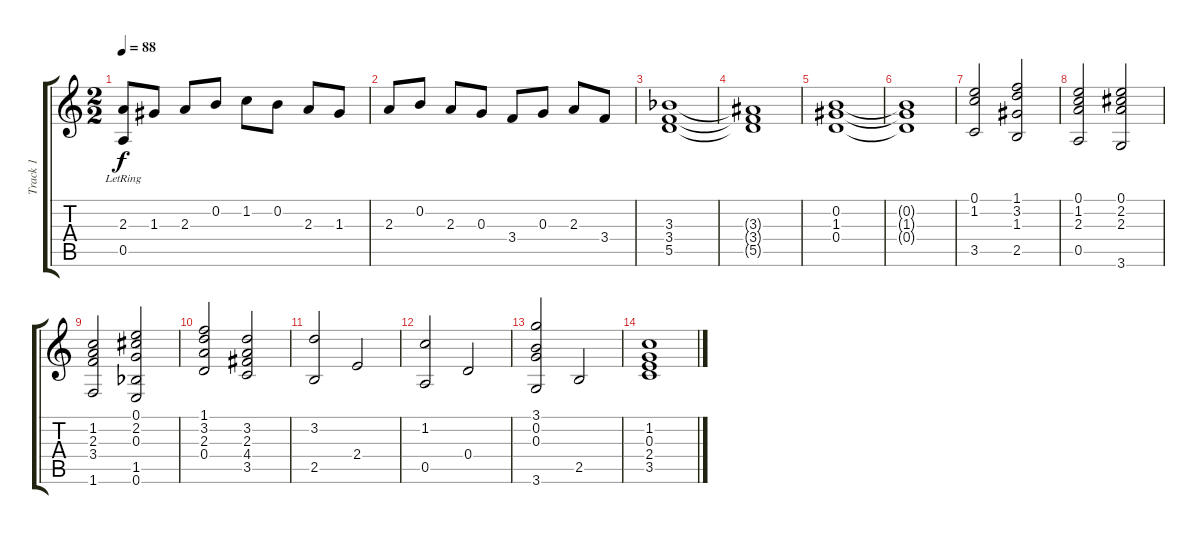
\track ("Track 1" "Track 1") {instrument acousticguitarnylon}
\staff {score tabs}
\tuning (E4 B3 G3 D3 A2 E2) {hide}
\ts (2 2)
\tempo 88
\clef g2
\ks aminor
(2.3 0.5{lr}).8{dy f} 1.3.8 2.3.8 0.2.8 1.2.8 0.2.8 2.3.8 1.3.8 |
2.3.8 0.2.8 2.3.8 0.3.8 3.4.8 0.3.8 2.3.8 3.4.8 |
(3.3{acc b} 3.4 5.5).1 |
(3.3{t} 3.4{t} 5.5{t}).1 |
(0.2 1.3 0.4).1 |
(0.2{t} 1.3{t} 0.4{t}).1 |
(0.1 1.2 3.5).2 (1.1 3.2 1.3 2.5).2 |
(0.1 1.2 2.3 0.5).2 (0.1 2.2 2.3 3.6).2 |
(1.2 2.3 3.4 1.6).2 (0.1 2.2 0.3 1.5{acc b} 0.6).2 |
(1.1 3.2 2.3 0.4).2 (3.2 2.3 4.4 3.5).2 |
(3.2 2.5).2 2.4.2 |
(1.2 0.5).2 0.4.2 |
(3.1 0.2 0.3 3.6).2 2.5.2 |
(1.2 0.3 2.4 3.5).1
